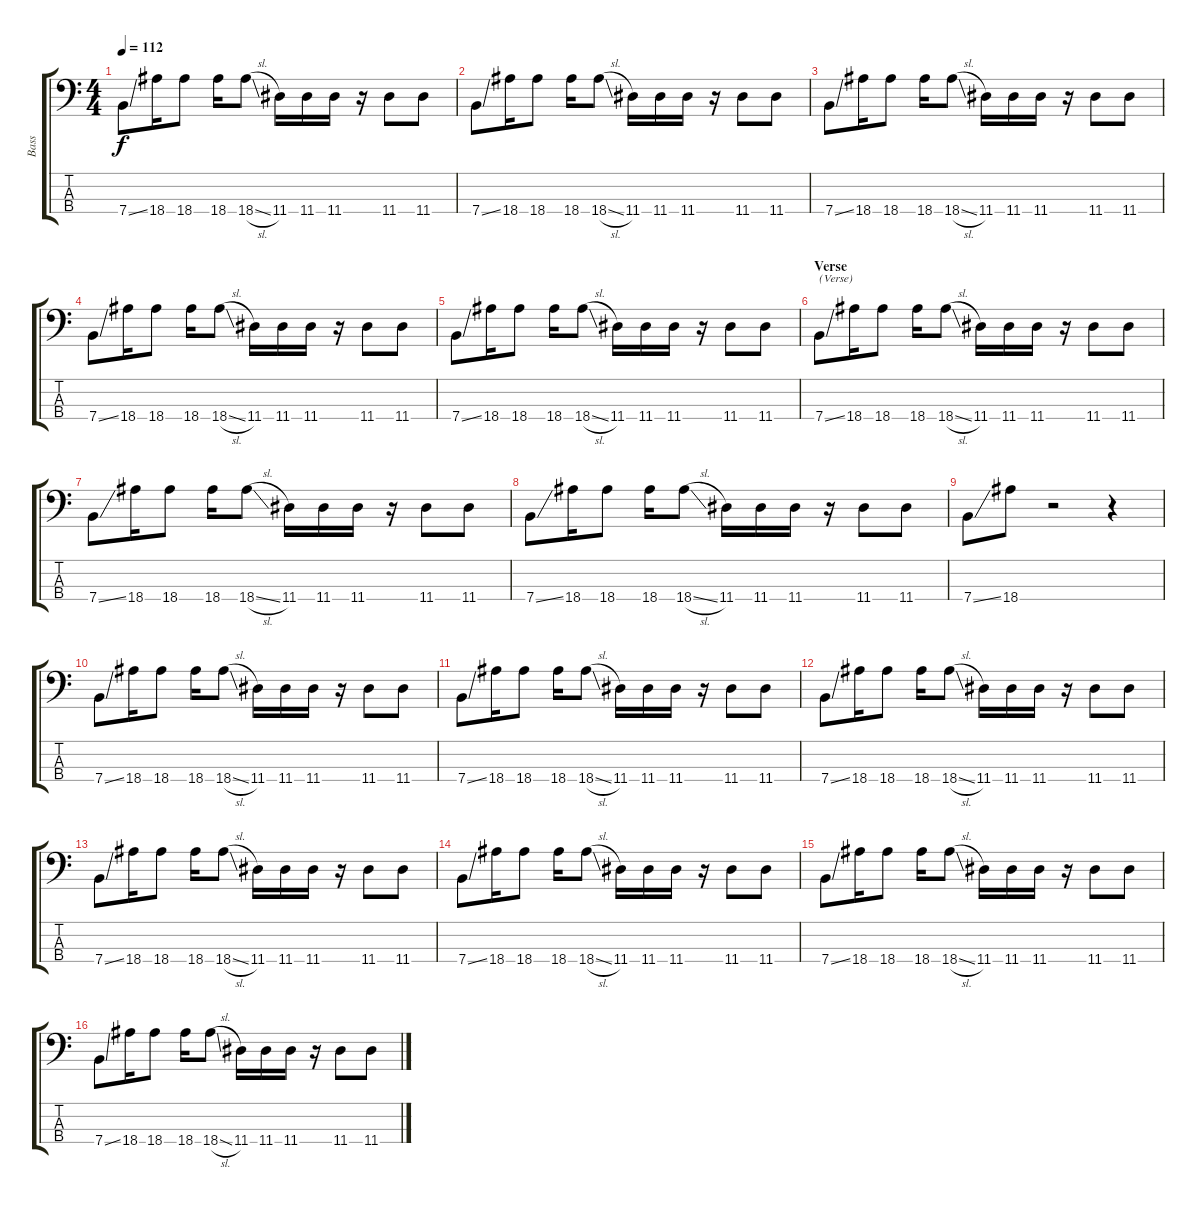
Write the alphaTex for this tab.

\track ("Bass" "Bass") {instrument electricbasspick}
\staff {score tabs}
\tuning (G2 D2 A1 E1) {hide}
\ts (4 4)
\tempo 112
\clef f4
\ks c
7.4{ss}.8{dy f} 18.4.16 18.4.8 18.4.16 18.4{sl}.8 11.4.16 11.4.16 11.4.16 r.16 11.4.8 11.4.8 |
7.4{ss}.8 18.4.16 18.4.8 18.4.16 18.4{sl}.8 11.4.16 11.4.16 11.4.16 r.16 11.4.8 11.4.8 |
7.4{ss}.8 18.4.16 18.4.8 18.4.16 18.4{sl}.8 11.4.16 11.4.16 11.4.16 r.16 11.4.8 11.4.8 |
7.4{ss}.8 18.4.16 18.4.8 18.4.16 18.4{sl}.8 11.4.16 11.4.16 11.4.16 r.16 11.4.8 11.4.8 |
7.4{ss}.8 18.4.16 18.4.8 18.4.16 18.4{sl}.8 11.4.16 11.4.16 11.4.16 r.16 11.4.8 11.4.8 |
\section ("" "Verse")
7.4{ss}.8{txt "(Verse)"} 18.4.16 18.4.8 18.4.16 18.4{sl}.8 11.4.16 11.4.16 11.4.16 r.16 11.4.8 11.4.8 |
7.4{ss}.8 18.4.16 18.4.8 18.4.16 18.4{sl}.8 11.4.16 11.4.16 11.4.16 r.16 11.4.8 11.4.8 |
7.4{ss}.8 18.4.16 18.4.8 18.4.16 18.4{sl}.8 11.4.16 11.4.16 11.4.16 r.16 11.4.8 11.4.8 |
7.4{ss}.8 18.4.8 r.2 r.4 |
7.4{ss}.8 18.4.16 18.4.8 18.4.16 18.4{sl}.8 11.4.16 11.4.16 11.4.16 r.16 11.4.8 11.4.8 |
7.4{ss}.8 18.4.16 18.4.8 18.4.16 18.4{sl}.8 11.4.16 11.4.16 11.4.16 r.16 11.4.8 11.4.8 |
7.4{ss}.8 18.4.16 18.4.8 18.4.16 18.4{sl}.8 11.4.16 11.4.16 11.4.16 r.16 11.4.8 11.4.8 |
7.4{ss}.8 18.4.16 18.4.8 18.4.16 18.4{sl}.8 11.4.16 11.4.16 11.4.16 r.16 11.4.8 11.4.8 |
7.4{ss}.8 18.4.16 18.4.8 18.4.16 18.4{sl}.8 11.4.16 11.4.16 11.4.16 r.16 11.4.8 11.4.8 |
7.4{ss}.8 18.4.16 18.4.8 18.4.16 18.4{sl}.8 11.4.16 11.4.16 11.4.16 r.16 11.4.8 11.4.8 |
7.4{ss}.8 18.4.16 18.4.8 18.4.16 18.4{sl}.8 11.4.16 11.4.16 11.4.16 r.16 11.4.8 11.4.8
